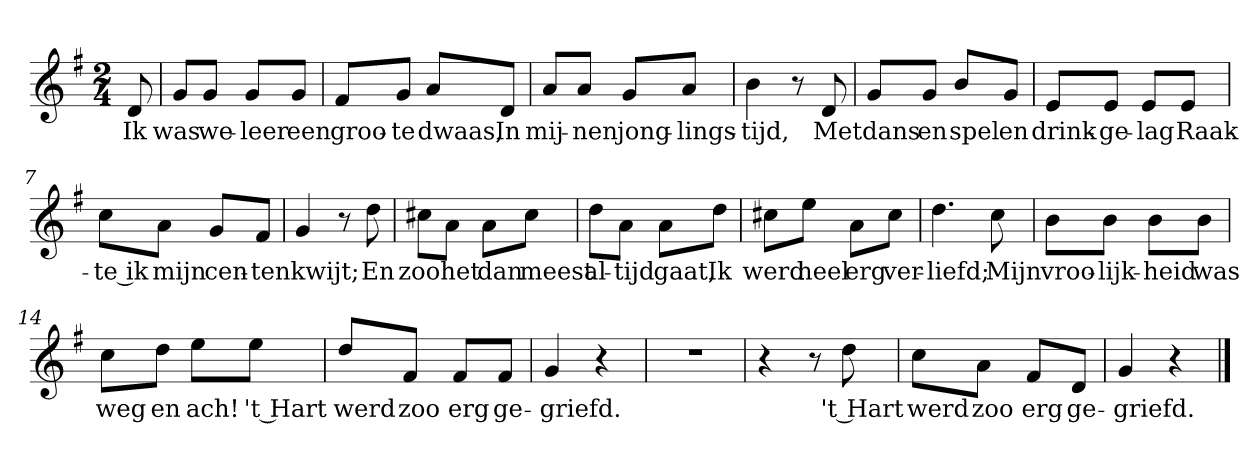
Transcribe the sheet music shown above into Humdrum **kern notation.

**kern	**text
*part1	*part1
*staff1	*staff1
*clefG2	*
*k[f#]	*
*G:	*
*M2/4	*
*MM120	*
=	=
8d	Ik
=1	=1
8g/L	was
8g/J	we-
8g/L	-leer
8g/J	een
=2	=2
8f#/L	groo-
8g/J	-te
8a/L	dwaas,
8d/J	In
=3	=3
8a/L	mij-
8a/J	-nen
8g/L	jong-
8a/J	-lings-
=4	=4
4b	-tijd,
8r	.
8d	Met
=5	=5
8g/L	dans
8g/J	en
8b/L	spel
8g/J	en
=6	=6
8e/L	drink-
8e/J	-ge-
8e/L	-lag
8e/J	Raak-
=7	=7
8cc\L	-te ik
8a\J	mijn
8g/L	cen-
8f#/J	-ten
=8	=8
4g	kwijt;
8r	.
8dd	En
=9	=9
8cc#X\L	zoo
8a\J	het
8a\L	dan
8cc#\J	meest
=10	=10
8dd\L	al-
8a\J	-tijd
8a\L	gaat,
8dd\J	Ik
=11	=11
8cc#X\L	werd
8ee\J	heel
8a\L	erg
8cc#\J	ver-
=12	=12
4.dd	-liefd;
8cc	Mijn
=13	=13
8b\L	vroo-
8b\J	-lijk-
8b\L	-heid
8b\J	was
=14	=14
8cc\L	weg
8dd\J	en
8ee\L	ach!
8ee\J	't Hart
=15	=15
8dd/L	werd
8f#/J	zoo
8f#/L	erg
8f#/J	ge-
=16	=16
4g	-griefd.
4r	.
=17	=17
2r	.
=18	=18
4r	.
8r	.
8dd	't Hart
=19	=19
8cc\L	werd
8a\J	zoo
8f#/L	erg
8d/J	ge-
=20	=20
4g	-griefd.
4r	.
==	==
*-	*-
